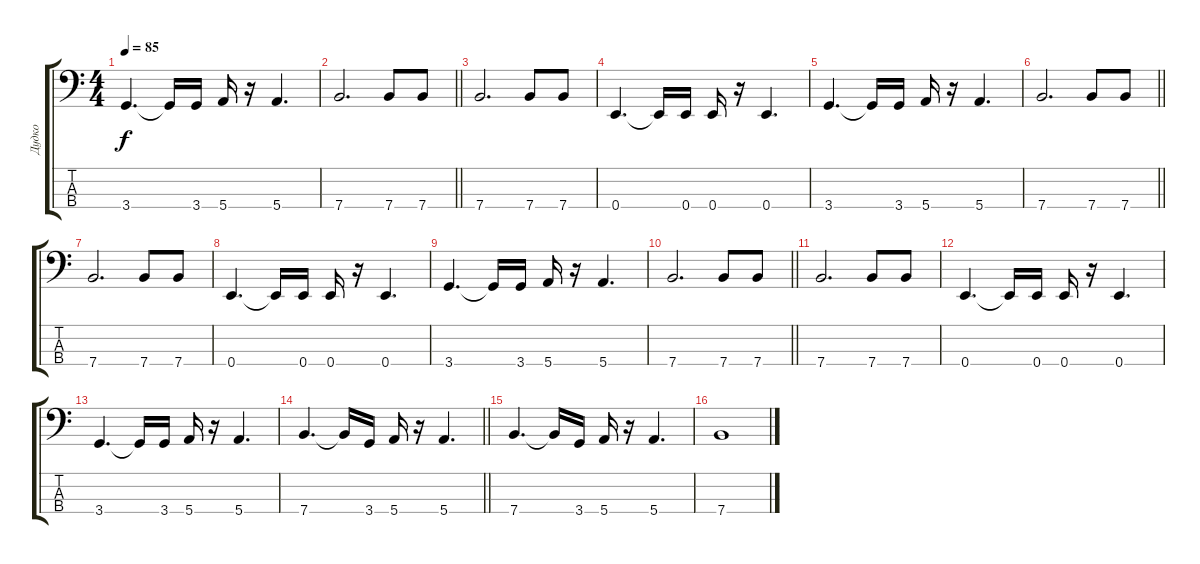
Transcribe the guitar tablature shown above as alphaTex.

\track ("Дудко" "Дудко") {instrument electricbassfinger}
\staff {score tabs}
\tuning (G2 D2 A1 E1) {hide}
\ts (4 4)
\tempo 85
\clef f4
\ks c
3.4.4{d dy f} 3.4{t}.16 3.4.16 5.4.16 r.16 5.4.4{d} |
\barLineRight lightlight
7.4.2{d} 7.4.8 7.4.8 |
7.4.2{d} 7.4.8 7.4.8 |
0.4.4{d} 0.4{t}.16 0.4.16 0.4.16 r.16 0.4.4{d} |
3.4.4{d} 3.4{t}.16 3.4.16 5.4.16 r.16 5.4.4{d} |
\barLineRight lightlight
7.4.2{d} 7.4.8 7.4.8 |
7.4.2{d} 7.4.8 7.4.8 |
0.4.4{d} 0.4{t}.16 0.4.16 0.4.16 r.16 0.4.4{d} |
3.4.4{d} 3.4{t}.16 3.4.16 5.4.16 r.16 5.4.4{d} |
\barLineRight lightlight
7.4.2{d} 7.4.8 7.4.8 |
7.4.2{d} 7.4.8 7.4.8 |
0.4.4{d} 0.4{t}.16 0.4.16 0.4.16 r.16 0.4.4{d} |
3.4.4{d} 3.4{t}.16 3.4.16 5.4.16 r.16 5.4.4{d} |
\barLineRight lightlight
7.4.4{d} 7.4{t}.16 3.4.16 5.4.16 r.16 5.4.4{d} |
7.4.4{d} 7.4{t}.16 3.4.16 5.4.16 r.16 5.4.4{d} |
7.4.1
